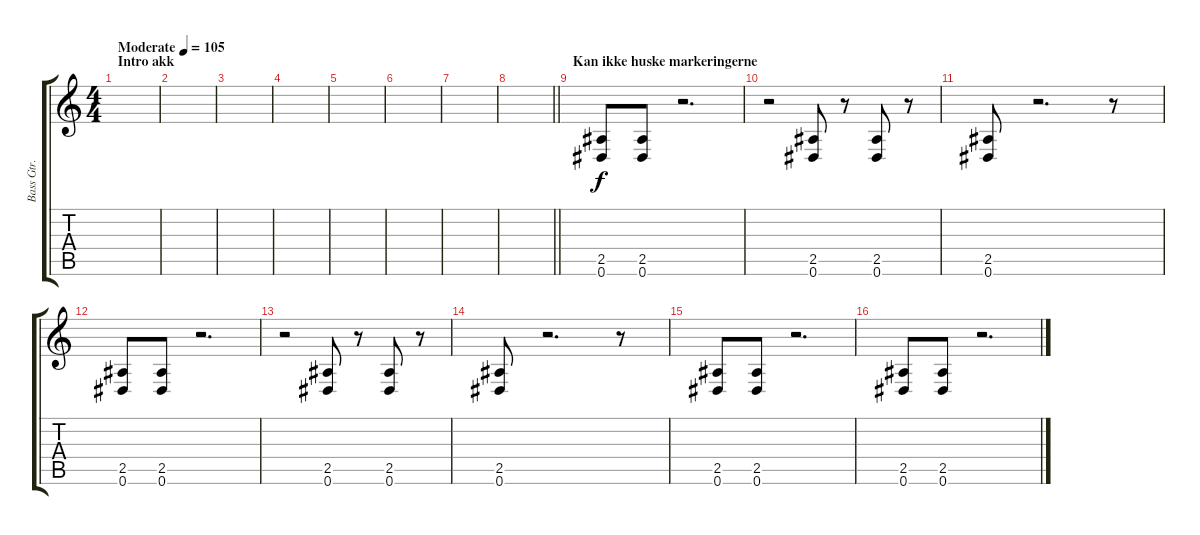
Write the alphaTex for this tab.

\track ("Bass Gtr." "Bass Gtr.") {instrument electricbassfinger}
\staff {score tabs}
\tuning (Eb4 Bb3 Gb3 Db3 Ab2 Eb2) {hide}
\ts (4 4)
\section ("" "Intro akk")
\tempo (105 "Moderate")
\clef g2
\ks c
|
|
|
|
|
|
|
\barLineRight lightlight
|
\section ("" "Kan ikke huske markeringerne")
(2.5 0.6).8 (2.5 0.6).8 r.2{d} |
r.2 (2.5 0.6).8 r.8 (2.5 0.6).8 r.8 |
(2.5 0.6).8 r.2{d} r.8 |
(2.5 0.6).8 (2.5 0.6).8 r.2{d} |
r.2 (2.5 0.6).8 r.8 (2.5 0.6).8 r.8 |
(2.5 0.6).8 r.2{d} r.8 |
(2.5 0.6).8 (2.5 0.6).8 r.2{d} |
(2.5 0.6).8 (2.5 0.6).8 r.2{d}
